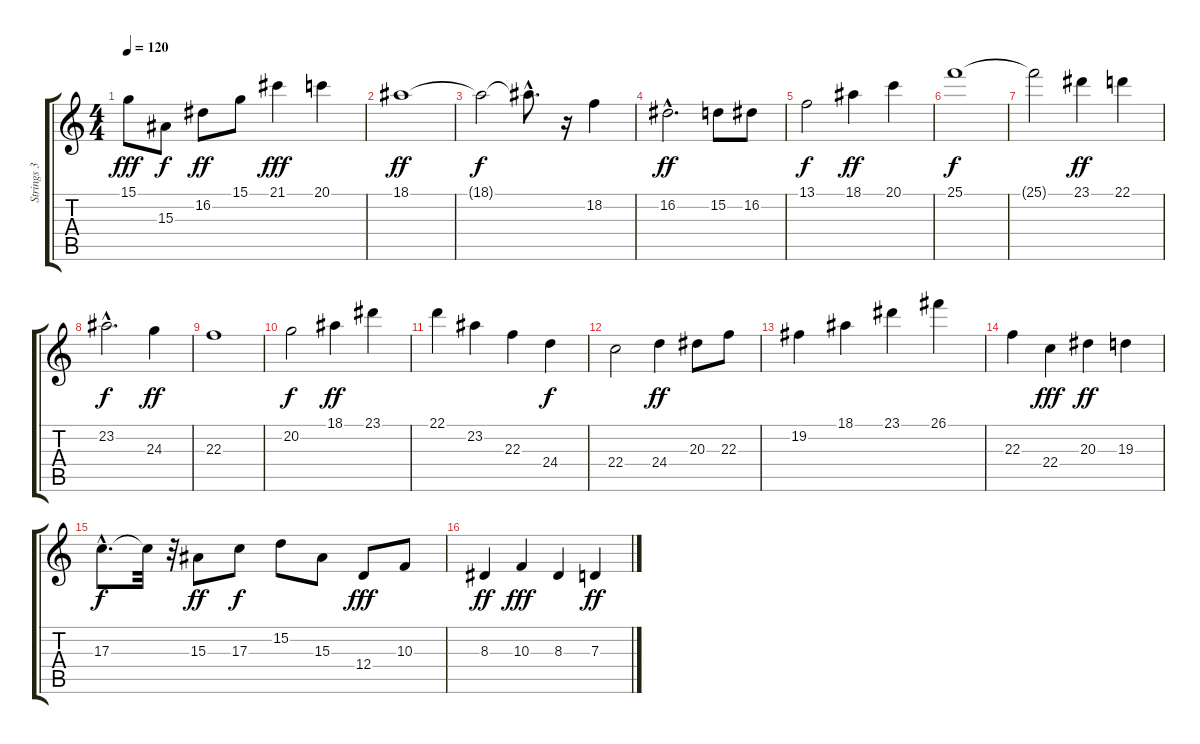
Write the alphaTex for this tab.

\track ("Strings 3" "Strings 3") {instrument stringensemble1}
\staff {score tabs}
\tuning (E4 B3 G3 D3 A2 E2) {hide}
\ts (4 4)
\tempo 120
\clef g2
\ks c
15.1.8{dy fff} 15.3.8{dy f} 16.2.8{dy ff} 15.1.8 21.1.4{dy fff} 20.1.4 |
18.1.1{dy ff} |
18.1{t}.2{dy f} 18.1{hac t}.8{d} r.16 18.2.4 |
16.2{hac}.2{d dy ff} 15.2.8 16.2.8 |
13.1.2{dy f} 18.1.4{dy ff} 20.1.4 |
25.1.1{dy f} |
25.1{t}.2 23.1.4{dy ff} 22.1.4 |
23.2{hac}.2{d dy f} 24.3.4{dy ff} |
22.3.1 |
20.2.2{dy f} 18.1.4{dy ff} 23.1.4 |
22.1.4 23.2.4 22.3.4 24.4.4{dy f} |
22.4.2 24.4.4{dy ff} 20.3.8 22.3.8 |
19.2.4 18.1.4 23.1.4 26.1.4 |
22.3.4 22.4.4{dy fff} 20.3.4{dy ff} 19.3.4 |
17.3{hac}.8{d dy f} 17.3{t}.32 r.32 15.3.8{dy ff} 17.3.8{dy f} 15.2.8 15.3.8 12.4.8{dy fff} 10.3.8 |
8.3.4{dy ff} 10.3.4{dy fff} 8.3.4 7.3.4{dy ff}
